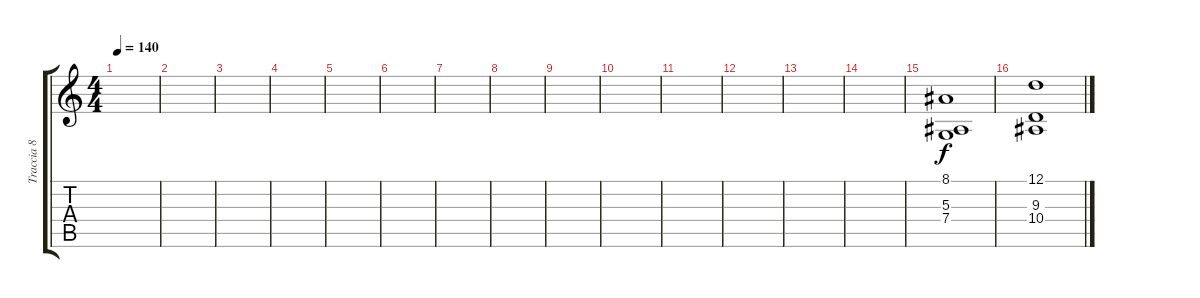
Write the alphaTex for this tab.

\track ("Traccia 8" "Traccia 8") {instrument choiraahs}
\staff {score tabs}
\tuning (D4 A3 F3 C3 G2 D2) {hide}
\ts (4 4)
\tempo 140
\clef g2
\ks c
|
|
|
|
|
|
|
|
|
|
|
|
|
|
(8.1 5.3 7.4).1 |
(12.1 9.3 10.4).1
